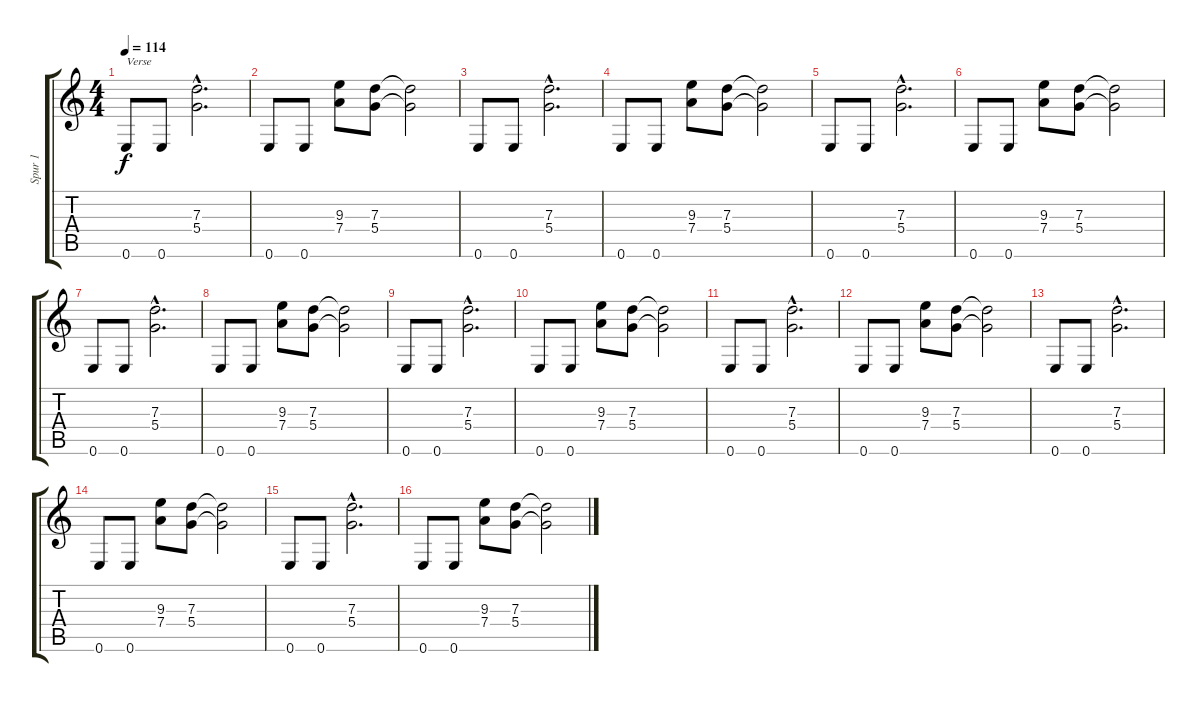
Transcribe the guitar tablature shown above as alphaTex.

\track ("Spur 1" "Spur 1") {instrument distortionguitar}
\staff {score tabs}
\tuning (E4 B3 G3 D3 A2 E2) {hide}
\ts (4 4)
\tempo 114
\clef g2
\ks c
0.6.8{txt "Verse" dy f} 0.6.8 (7.3{hac} 5.4{hac}).2{d} |
0.6.8 0.6.8 (9.3 7.4).8 (7.3 5.4).8 (7.3{t} 5.4{t}).2 |
0.6.8 0.6.8 (7.3{hac} 5.4{hac}).2{d} |
0.6.8 0.6.8 (9.3 7.4).8 (7.3 5.4).8 (7.3{t} 5.4{t}).2 |
0.6.8 0.6.8 (7.3{hac} 5.4{hac}).2{d} |
0.6.8 0.6.8 (9.3 7.4).8 (7.3 5.4).8 (7.3{t} 5.4{t}).2 |
0.6.8 0.6.8 (7.3{hac} 5.4{hac}).2{d} |
0.6.8 0.6.8 (9.3 7.4).8 (7.3 5.4).8 (7.3{t} 5.4{t}).2 |
0.6.8 0.6.8 (7.3{hac} 5.4{hac}).2{d} |
0.6.8 0.6.8 (9.3 7.4).8 (7.3 5.4).8 (7.3{t} 5.4{t}).2 |
0.6.8 0.6.8 (7.3{hac} 5.4{hac}).2{d} |
0.6.8 0.6.8 (9.3 7.4).8 (7.3 5.4).8 (7.3{t} 5.4{t}).2 |
0.6.8 0.6.8 (7.3{hac} 5.4{hac}).2{d} |
0.6.8 0.6.8 (9.3 7.4).8 (7.3 5.4).8 (7.3{t} 5.4{t}).2 |
0.6.8 0.6.8 (7.3{hac} 5.4{hac}).2{d} |
0.6.8 0.6.8 (9.3 7.4).8 (7.3 5.4).8 (7.3{t} 5.4{t}).2
